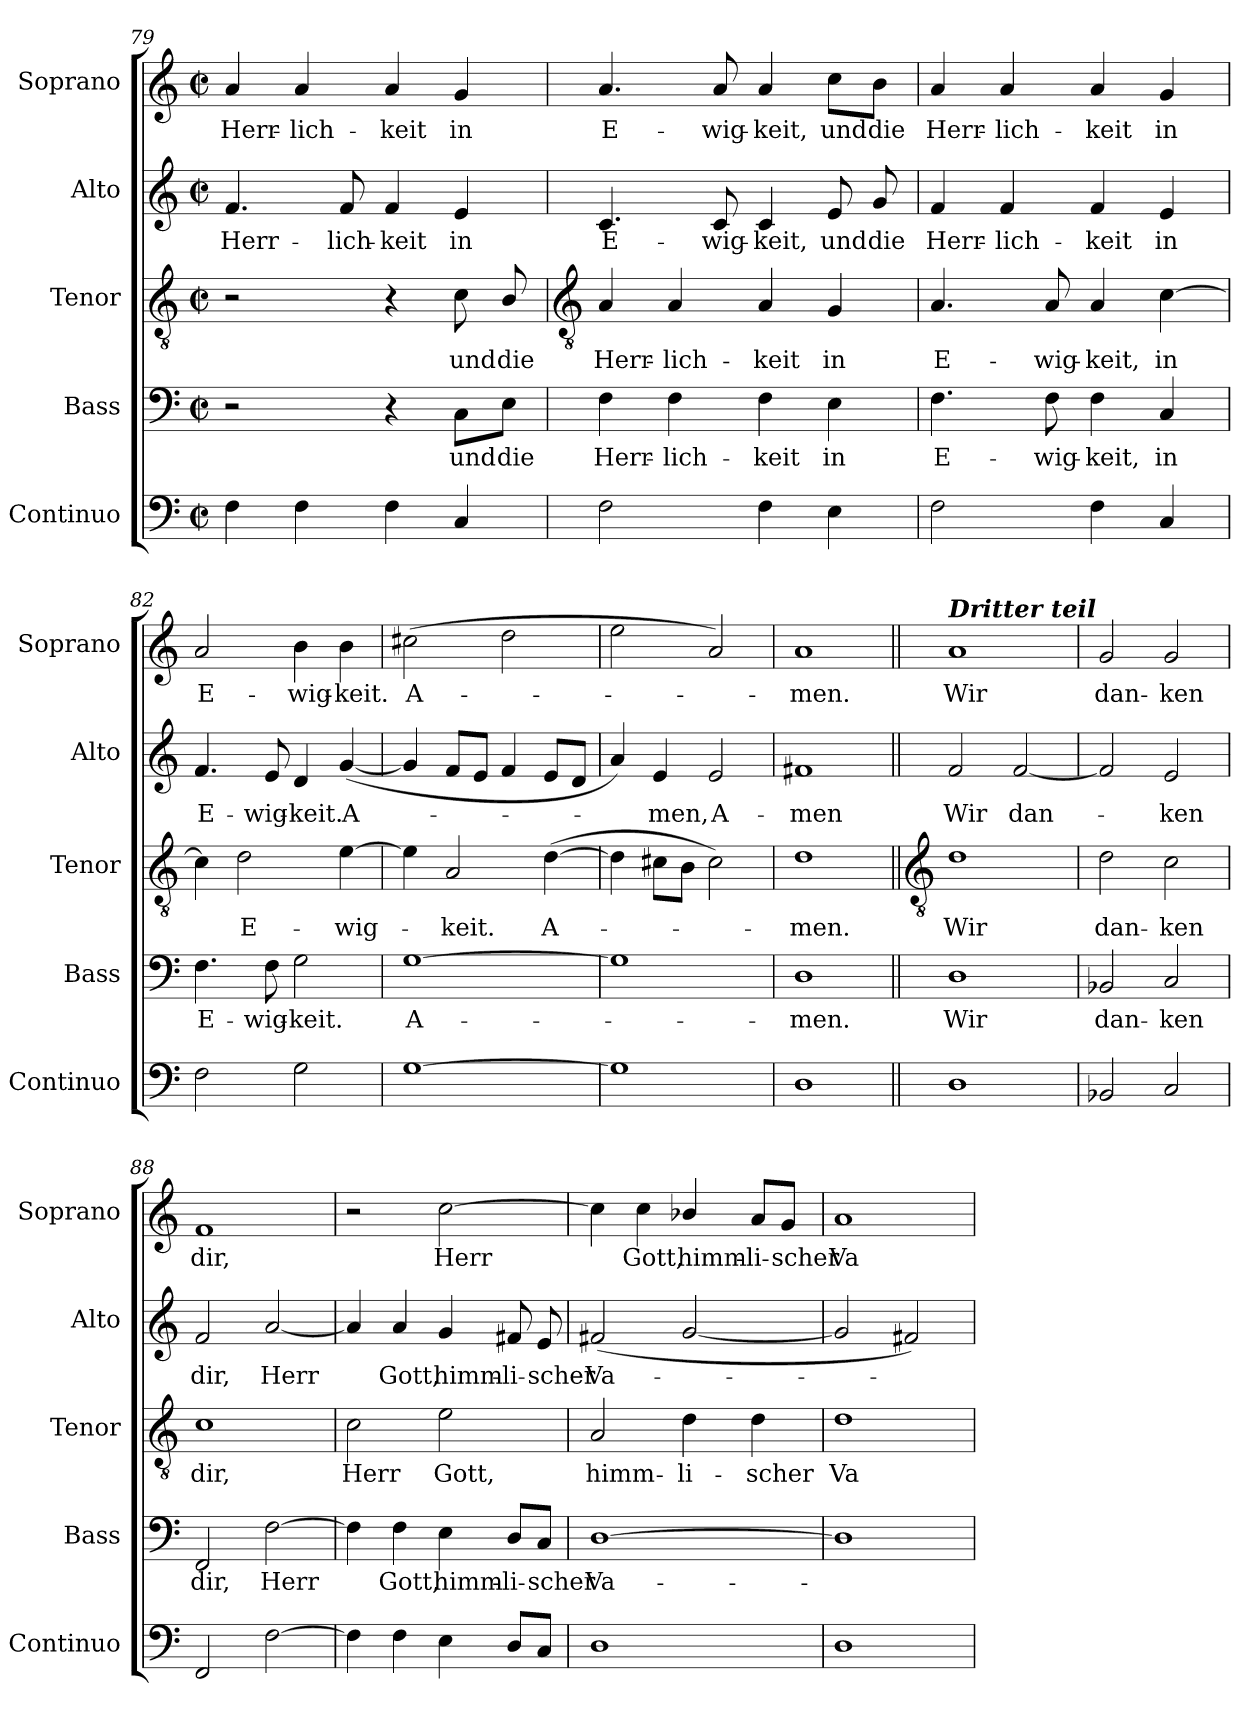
**kern	**kern	**text	**kern	**text	**kern	**text	**kern	**text
*part5	*part4	*part4	*part3	*part3	*part2	*part2	*part1	*part1
*staff5	*staff4	*staff4	*staff3	*staff3	*staff2	*staff2	*staff1	*staff1
*I"Continuo	*I"Bass	*	*I"Tenor	*	*I"Alto	*	*I"Soprano	*
*I'Continuo	*I'Bass	*	*I'Tenor	*	*I'Alto	*	*I'Soprano	*
*clefF4	*clefF4	*	*clefGv2	*	*clefG2	*	*clefG2	*
*k[]	*k[]	*	*k[]	*	*k[]	*	*k[]	*
*C:	*C:	*	*C:	*	*C:	*	*C:	*
*M2/2	*M2/2	*	*M2/2	*	*M2/2	*	*M2/2	*
*met(c|)	*met(c|)	*	*met(c|)	*	*met(c|)	*	*met(c|)	*
=79	=79	=79	=79	=79	=79	=79	=79	=79
!	!	!	!	!	!	!LO:LY:b	!	!LO:LY:b
4F	2r	.	2r	.	4.f	Herr-	4a	Herr-
!	!	!	!	!	!	!	!	!LO:LY:b
4F	.	.	.	.	.	.	4a	-lich-
!	!	!	!	!	!	!LO:LY:b	!	!
.	.	.	.	.	8f	-lich-	.	.
!	!	!	!	!	!	!LO:LY:b	!	!LO:LY:b
4F	4r	.	4r	.	4f	-keit	4a	-keit
!	!	!LO:LY:b	!	!LO:LY:b	!	!LO:LY:b	!	!LO:LY:b
4C	8C\L	und	8c	und	4e	in	4g	in
!	!	!LO:LY:b	!	!LO:LY:b	!	!	!	!
.	8E\J	die	8B/	die	.	.	.	.
!!LO:LB:g=z
=80	=80	=80	=80	=80	=80	=80	=80	=80
*	*	*	*clefGv2	*	*	*	*	*
!	!	!LO:LY:b	!	!LO:LY:b	!	!LO:LY:b	!	!LO:LY:b
2F	4F	Herr-	4A	Herr-	4.c	E-	4.a	E-
!	!	!LO:LY:b	!	!LO:LY:b	!	!	!	!
.	4F	-lich-	4A	-lich-	.	.	.	.
!	!	!	!	!	!	!LO:LY:b	!	!LO:LY:b
.	.	.	.	.	8c	-wig-	8a	-wig-
!	!	!LO:LY:b	!	!LO:LY:b	!	!LO:LY:b	!	!LO:LY:b
4F	4F	-keit	4A	-keit	4c	-keit,	4a	-keit,
!	!	!LO:LY:b	!	!LO:LY:b	!	!LO:LY:b	!	!LO:LY:b
4E	4E	in	4G	in	8e	und	8cc\L	und
!	!	!	!	!	!	!LO:LY:b	!	!LO:LY:b
.	.	.	.	.	8g	die	8b\J	die
=81	=81	=81	=81	=81	=81	=81	=81	=81
!	!	!LO:LY:b	!	!LO:LY:b	!	!LO:LY:b	!	!LO:LY:b
2F	4.F	E-	4.A	E-	4f	Herr-	4a	Herr-
!	!	!	!	!	!	!LO:LY:b	!	!LO:LY:b
.	.	.	.	.	4f	-lich-	4a	-lich-
!	!	!LO:LY:b	!	!LO:LY:b	!	!	!	!
.	8F	-wig-	8A	-wig-	.	.	.	.
!	!	!LO:LY:b	!	!LO:LY:b	!	!LO:LY:b	!	!LO:LY:b
4F	4F	-keit,	4A	-keit,	4f	-keit	4a	-keit
!	!	!LO:LY:b	!	!LO:LY:b	!	!LO:LY:b	!	!LO:LY:b
4C	4C	in	[4c	in	4e	in	4g	in
=82	=82	=82	=82	=82	=82	=82	=82	=82
!	!	!LO:LY:b	!	!	!	!LO:LY:b	!	!LO:LY:b
2F	4.F	E-	4c]	.	4.f	E-	2a	E-
!	!	!	!	!LO:LY:b	!	!	!	!
.	.	.	2d	E-	.	.	.	.
!	!	!LO:LY:b	!	!	!	!LO:LY:b	!	!
.	8F	-wig-	.	.	8e	-wig-	.	.
!	!	!LO:LY:b	!	!	!	!LO:LY:b	!	!LO:LY:b
2G	2G	-keit.	.	.	4d	-keit.	4b	-wig-
!	!	!	!	!LO:LY:b	!	!LO:LY:b	!	!LO:LY:b
.	.	.	[4e	-wig-	(<[4g	A-	4b	-keit.
=83	=83	=83	=83	=83	=83	=83	=83	=83
!	!	!LO:LY:b	!	!	!	!	!	!LO:LY:b
[1G	[1G	A-	4e]	.	4g]	.	(>2cc#X	A-
!	!	!	!	!LO:LY:b	!	!	!	!
.	.	.	2A	keit.	8fL	.	.	.
.	.	.	.	.	8eJ	.	.	.
.	.	.	.	.	4f	.	2dd	.
!	!	!	!	!LO:LY:b	!	!	!	!
.	.	.	(>[4d	A-	8eL	.	.	.
.	.	.	.	.	8dJ	.	.	.
=84	=84	=84	=84	=84	=84	=84	=84	=84
1G]	1G]	.	4d]	.	4a)	.	2ee	.
!	!	!	!	!	!	!LO:LY:b	!	!
.	.	.	8c#XL	.	4e	men,	.	.
.	.	.	8BJ	.	.	.	.	.
!	!	!	!	!	!	!LO:LY:b	!	!
.	.	.	2c#)	.	2e	A-	2a)	.
=85	=85	=85	=85	=85	=85	=85	=85	=85
!	!	!LO:LY:b	!	!LO:LY:b	!	!LO:LY:b	!	!LO:LY:b
1D	1D	men.	1d	men.	1f#X	-men	1a	men.
!!LO:LB:g=z
=86||	=86||	=86||	=86||	=86||	=86||	=86||	=86||	=86||
*	*	*	*clefGv2	*	*	*	*	*
!	!	!	!	!	!	!	!LO:TX:a:Bi:t=Dritter teil	!
!	!	!LO:LY:b	!	!LO:LY:b	!	!LO:LY:b	!	!LO:LY:b
1D	1D	Wir	1d	Wir	2f	Wir	1a	Wir
!	!	!	!	!	!	!LO:LY:b	!	!
.	.	.	.	.	[2f	dan-	.	.
=87	=87	=87	=87	=87	=87	=87	=87	=87
!	!	!LO:LY:b	!	!LO:LY:b	!	!	!	!LO:LY:b
2BB-X	2BB-X	dan-	2d	dan-	2f]	.	2g	dan-
!	!	!LO:LY:b	!	!LO:LY:b	!	!LO:LY:b	!	!LO:LY:b
2C	2C	-ken	2c	-ken	2e	ken	2g	-ken
=88	=88	=88	=88	=88	=88	=88	=88	=88
!	!	!LO:LY:b	!	!LO:LY:b	!	!LO:LY:b	!	!LO:LY:b
2FF	2FF	dir,	1c	dir,	2f	dir,	1f	dir,
!	!	!LO:LY:b	!	!	!	!LO:LY:b	!	!
[2F	[2F	Herr	.	.	[2a	Herr	.	.
=89	=89	=89	=89	=89	=89	=89	=89	=89
!	!	!	!	!LO:LY:b	!	!	!	!
4F]	4F]	.	2c	Herr	4a]	.	2r	.
!	!	!LO:LY:b	!	!	!	!LO:LY:b	!	!
4F	4F	Gott,	.	.	4a	Gott,	.	.
!	!	!LO:LY:b	!	!LO:LY:b	!	!LO:LY:b	!	!LO:LY:b
4E	4E	himm-	2e	Gott,	4g	himm-	[2cc	Herr
!	!	!LO:LY:b	!	!	!	!LO:LY:b	!	!
8DL	8D/L	-li-	.	.	8f#X	-li-	.	.
!	!	!LO:LY:b	!	!	!	!LO:LY:b	!	!
8CJ	8C/J	-scher	.	.	8e	-scher	.	.
=90	=90	=90	=90	=90	=90	=90	=90	=90
!	!	!LO:LY:b	!	!LO:LY:b	!	!LO:LY:b	!	!
1D	[1D	Va-	2A	himm-	(<2f#X	Va-	4cc]	.
!	!	!	!	!	!	!	!	!LO:LY:b
.	.	.	.	.	.	.	4cc	Gott,
!	!	!	!	!LO:LY:b	!	!	!	!LO:LY:b
.	.	.	4d	-li-	[2g	.	4b-X/	himm-
!	!	!	!	!LO:LY:b	!	!	!	!LO:LY:b
.	.	.	4d	-scher	.	.	8a/L	-li-
!	!	!	!	!	!	!	!	!LO:LY:b
.	.	.	.	.	.	.	8g/J	-scher
=91	=91	=91	=91	=91	=91	=91	=91	=91
!	!	!	!	!LO:LY:b	!	!	!	!LO:LY:b
1D	1D]	.	1d	Va-	2g]	.	1a	Va-
.	.	.	.	.	2f#X)	.	.	.
=	=	=	=	=	=	=	=	=
*-	*-	*-	*-	*-	*-	*-	*-	*-
